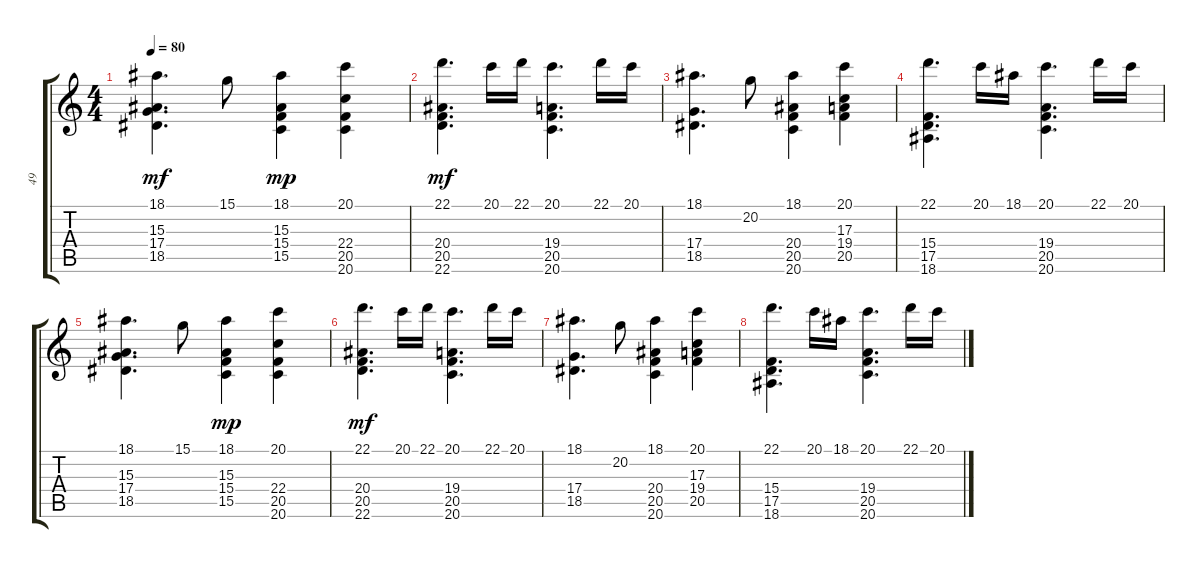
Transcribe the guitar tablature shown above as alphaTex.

\track ("49" "49") {instrument stringensemble1}
\staff {score tabs}
\tuning (E4 B3 G3 D3 A2 E2) {hide}
\ts (4 4)
\tempo 80
\clef g2
\ks c
(18.1 15.3 17.4 18.5).4{d dy mf} 15.1.8 (18.1 15.3 15.4 15.5).4{dy mp} (20.1 22.4 20.5 20.6).4 |
(22.1 20.4 20.5 22.6).4{d dy mf} 20.1.16 22.1.16 (20.1 19.4 20.5 20.6).4{d} 22.1.16 20.1.16 |
(18.1 17.4 18.5).4{d} 20.2.8 (18.1 20.4 20.5 20.6).4 (20.1 17.3 19.4 20.5).4 |
(22.1 15.4 17.5 18.6).4{d} 20.1.16 18.1.16 (20.1 19.4 20.5 20.6).4{d} 22.1.16 20.1.16 |
(18.1 15.3 17.4 18.5).4{d} 15.1.8 (18.1 15.3 15.4 15.5).4{dy mp} (20.1 22.4 20.5 20.6).4 |
(22.1 20.4 20.5 22.6).4{d dy mf} 20.1.16 22.1.16 (20.1 19.4 20.5 20.6).4{d} 22.1.16 20.1.16 |
(18.1 17.4 18.5).4{d} 20.2.8 (18.1 20.4 20.5 20.6).4 (20.1 17.3 19.4 20.5).4 |
(22.1 15.4 17.5 18.6).4{d} 20.1.16 18.1.16 (20.1 19.4 20.5 20.6).4{d} 22.1.16 20.1.16
